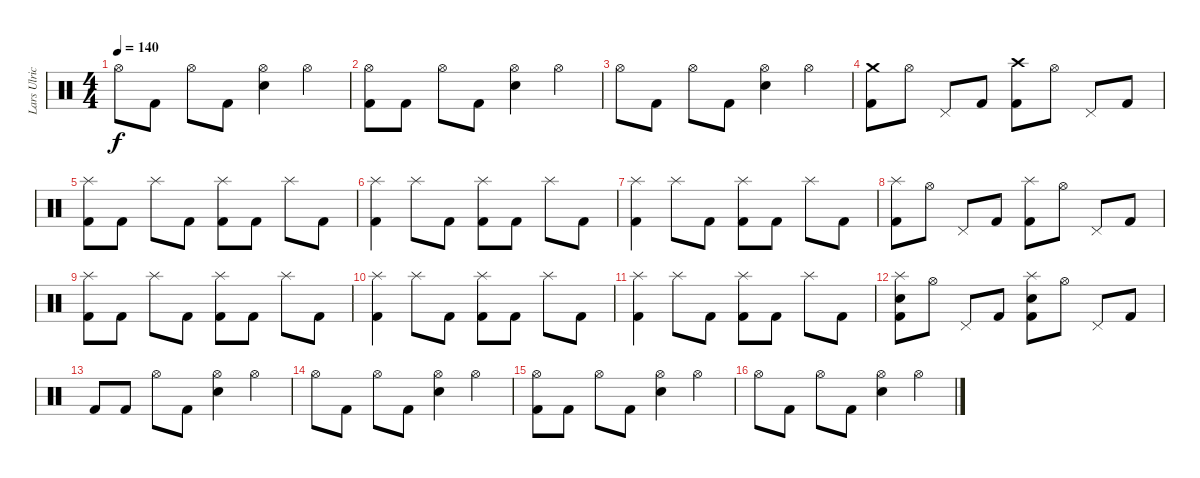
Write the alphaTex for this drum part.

\track ("Lars Ulrich" "Lars Ulric") {instrument percussion}
\staff {score}
\articulation defaults
\ts (4 4)
\tempo 140
\clef neutral
\ks c "Hi-Hat (open)".8{dy f} "Kick (hit) 2".8 "Hi-Hat (open)".8 "Kick (hit) 2".8
("Hi-Hat (open)" "Electric Snare (hit)").4 "Hi-Hat (open)".4 |
("Hi-Hat (open)" "Kick (hit) 2").8 "Kick (hit) 2".8 "Hi-Hat (open)".8 "Kick (hit) 2".8 ("Hi-Hat (open)" "Electric Snare (hit)").4 "Hi-Hat (open)".4 |
"Hi-Hat (open)".8 "Kick (hit) 2".8 "Hi-Hat (open)".8 "Kick (hit) 2".8 ("Hi-Hat (open)" "Electric Snare (hit)").4 "Hi-Hat (open)".4 |
("Crash medium (hit)" "Kick (hit) 2").8 "Hi-Hat (open)".8 "Pedal Hi-Hat (hit)".8 "Kick (hit) 2".8 ("Crash high (hit)" "Kick (hit) 2").8 "Hi-Hat (open)".8 "Pedal Hi-Hat (hit)".8 "Kick (hit) 2".8 |
("Splash (hit)" "Kick (hit) 2").8 "Kick (hit) 2".8 "Splash (hit)".8 "Kick (hit) 2".8 ("Splash (hit)" "Kick (hit) 2").8 "Kick (hit) 2".8 "Splash (hit)".8 "Kick (hit) 2".8 |
("Splash (hit)" "Kick (hit) 2").4 "Splash (hit)".8 "Kick (hit) 2".8 ("Splash (hit)" "Kick (hit) 2").8 "Kick (hit) 2".8 "Splash (hit)".8 "Kick (hit) 2".8 |
("Splash (hit)" "Kick (hit) 2").4 "Splash (hit)".8 "Kick (hit) 2".8 ("Splash (hit)" "Kick (hit) 2").8 "Kick (hit) 2".8 "Splash (hit)".8 "Kick (hit) 2".8 |
("Splash (hit)" "Kick (hit) 2").8 "Hi-Hat (open)".8 "Pedal Hi-Hat (hit)".8 "Kick (hit) 2".8 ("Splash (hit)" "Kick (hit) 2").8 "Hi-Hat (open)".8 "Pedal Hi-Hat (hit)".8 "Kick (hit) 2".8 |
("Splash (hit)" "Kick (hit) 2").8 "Kick (hit) 2".8 "Splash (hit)".8 "Kick (hit) 2".8 ("Splash (hit)" "Kick (hit) 2").8 "Kick (hit) 2".8 "Splash (hit)".8 "Kick (hit) 2".8 |
("Splash (hit)" "Kick (hit) 2").4 "Splash (hit)".8 "Kick (hit) 2".8 ("Splash (hit)" "Kick (hit) 2").8 "Kick (hit) 2".8 "Splash (hit)".8 "Kick (hit) 2".8 |
("Splash (hit)" "Kick (hit) 2").4 "Splash (hit)".8 "Kick (hit) 2".8 ("Splash (hit)" "Kick (hit) 2").8 "Kick (hit) 2".8 "Splash (hit)".8 "Kick (hit) 2".8 |
("Splash (hit)" "Electric Snare (hit)" "Kick (hit) 2").8 "Hi-Hat (open)".8 "Pedal Hi-Hat (hit)".8 "Kick (hit) 2".8 ("Splash (hit)" "Electric Snare (hit)" "Kick (hit) 2").8 "Hi-Hat (open)".8 "Pedal Hi-Hat (hit)".8 "Kick (hit) 2".8 |
"Kick (hit) 2".8 "Kick (hit) 2".8 "Hi-Hat (open)".8 "Kick (hit) 2".8 ("Hi-Hat (open)" "Electric Snare (hit)").4 "Hi-Hat (open)".4 |
"Hi-Hat (open)".8 "Kick (hit) 2".8 "Hi-Hat (open)".8 "Kick (hit) 2".8 ("Hi-Hat (open)" "Electric Snare (hit)").4 "Hi-Hat (open)".4 |
("Hi-Hat (open)" "Kick (hit) 2").8 "Kick (hit) 2".8 "Hi-Hat (open)".8 "Kick (hit) 2".8 ("Hi-Hat (open)" "Electric Snare (hit)").4 "Hi-Hat (open)".4 |
"Hi-Hat (open)".8 "Kick (hit) 2".8 "Hi-Hat (open)".8 "Kick (hit) 2".8 ("Hi-Hat (open)" "Electric Snare (hit)").4 "Hi-Hat (open)".4
